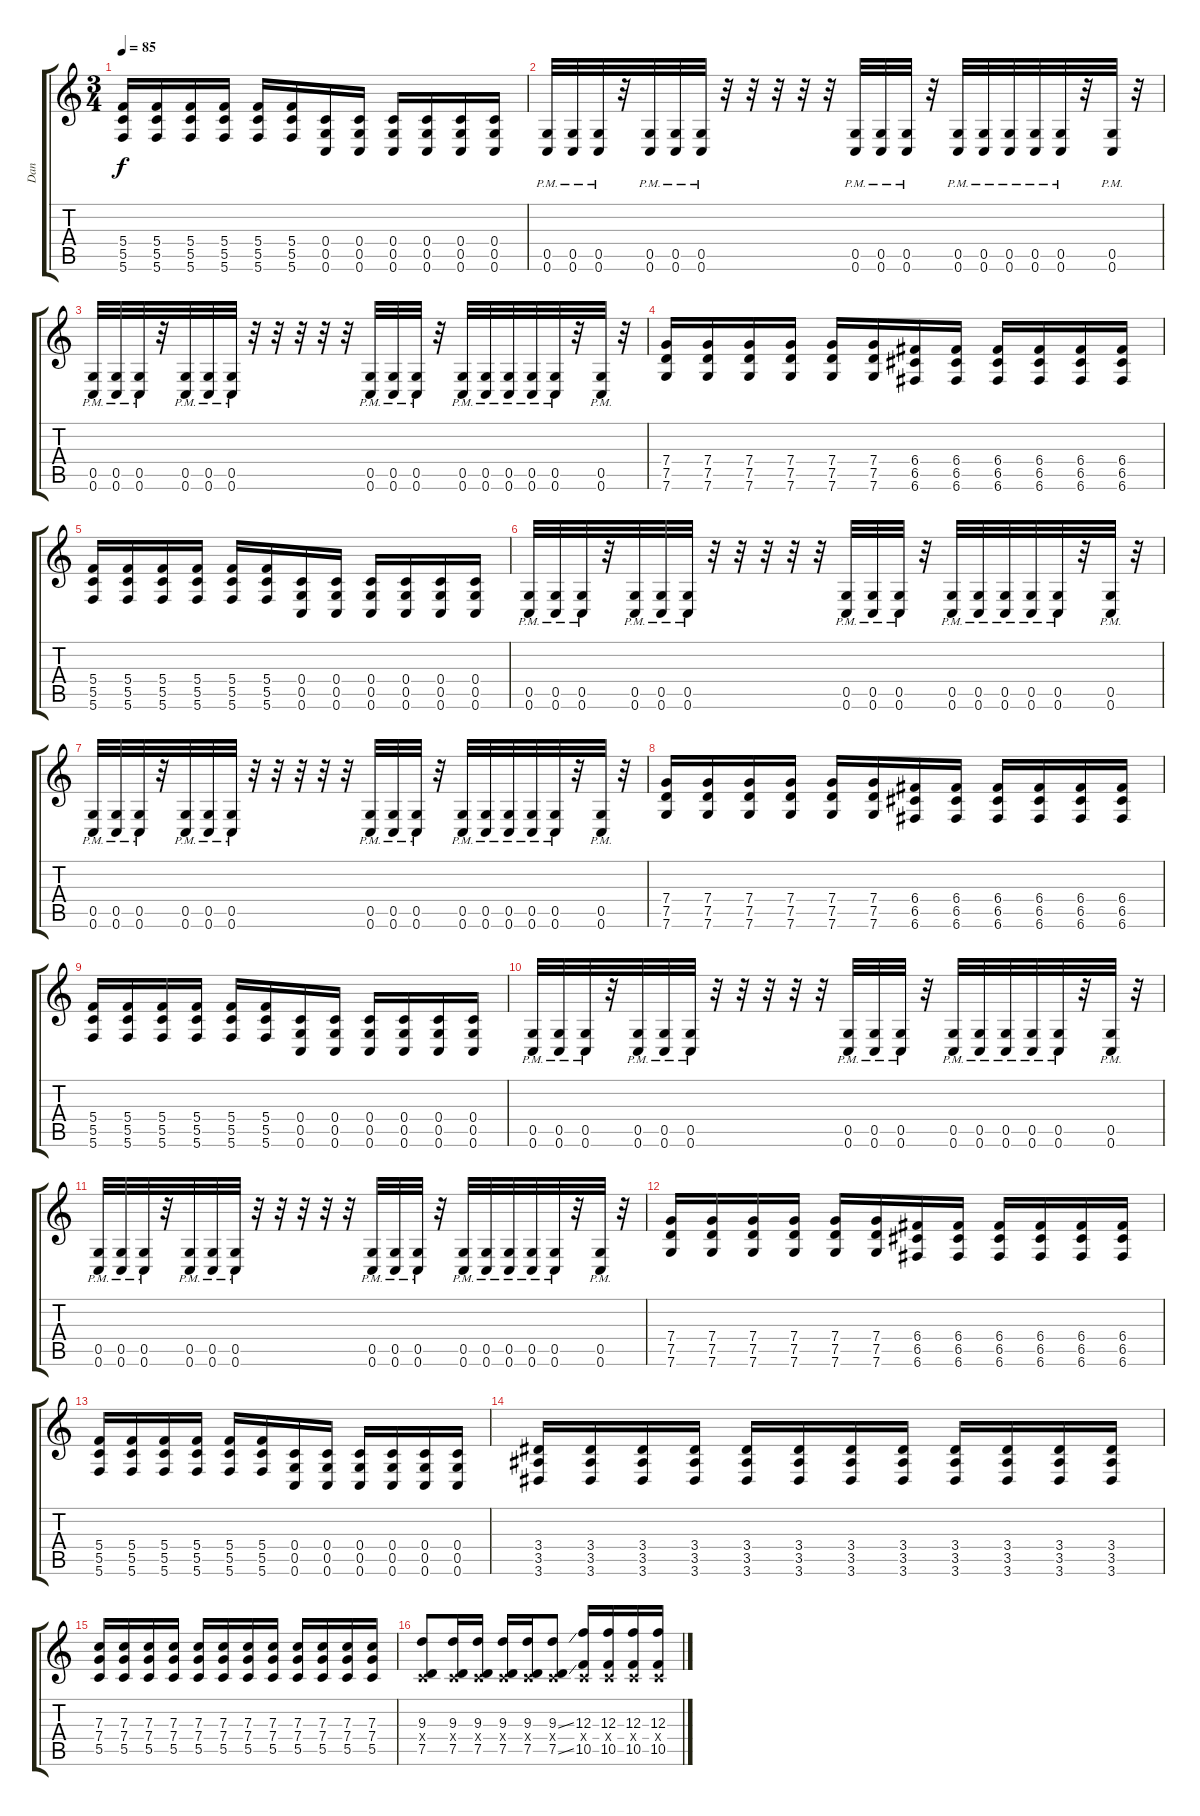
\track ("Dan" "Dan") {instrument overdrivenguitar}
\staff {score tabs}
\tuning (D4 A3 F3 C3 G2 C2) {hide}
\ts (3 4)
\tempo 85
\clef g2
\ks c
(5.4 5.5 5.6).16{dy f} (5.4 5.5 5.6).16 (5.4 5.5 5.6).16 (5.4 5.5 5.6).16 (5.4 5.5 5.6).16 (5.4 5.5 5.6).16 (0.4 0.5 0.6).16 (0.4 0.5 0.6).16 (0.4 0.5 0.6).16 (0.4 0.5 0.6).16 (0.4 0.5 0.6).16 (0.4 0.5 0.6).16 |
(0.5{pm} 0.6{pm}).32 (0.5{pm} 0.6{pm}).32 (0.5{pm} 0.6{pm}).32 r.32 (0.5{pm} 0.6{pm}).32 (0.5{pm} 0.6{pm}).32 (0.5{pm} 0.6{pm}).32 r.32 r.32 r.32 r.32 r.32 (0.5{pm} 0.6{pm}).32 (0.5{pm} 0.6{pm}).32 (0.5{pm} 0.6{pm}).32 r.32 (0.5{pm} 0.6{pm}).32 (0.5{pm} 0.6{pm}).32 (0.5{pm} 0.6{pm}).32 (0.5{pm} 0.6{pm}).32 (0.5{pm} 0.6{pm}).32 r.32 (0.5{pm} 0.6{pm}).32 r.32 |
(0.5{pm} 0.6{pm}).32 (0.5{pm} 0.6{pm}).32 (0.5{pm} 0.6{pm}).32 r.32 (0.5{pm} 0.6{pm}).32 (0.5{pm} 0.6{pm}).32 (0.5{pm} 0.6{pm}).32 r.32 r.32 r.32 r.32 r.32 (0.5{pm} 0.6{pm}).32 (0.5{pm} 0.6{pm}).32 (0.5{pm} 0.6{pm}).32 r.32 (0.5{pm} 0.6{pm}).32 (0.5{pm} 0.6{pm}).32 (0.5{pm} 0.6{pm}).32 (0.5{pm} 0.6{pm}).32 (0.5{pm} 0.6{pm}).32 r.32 (0.5{pm} 0.6{pm}).32 r.32 |
(7.4 7.5 7.6).16 (7.4 7.5 7.6).16 (7.4 7.5 7.6).16 (7.4 7.5 7.6).16 (7.4 7.5 7.6).16 (7.4 7.5 7.6).16 (6.4 6.5 6.6).16 (6.4 6.5 6.6).16 (6.4 6.5 6.6).16 (6.4 6.5 6.6).16 (6.4 6.5 6.6).16 (6.4 6.5 6.6).16 |
(5.4 5.5 5.6).16 (5.4 5.5 5.6).16 (5.4 5.5 5.6).16 (5.4 5.5 5.6).16 (5.4 5.5 5.6).16 (5.4 5.5 5.6).16 (0.4 0.5 0.6).16 (0.4 0.5 0.6).16 (0.4 0.5 0.6).16 (0.4 0.5 0.6).16 (0.4 0.5 0.6).16 (0.4 0.5 0.6).16 |
(0.5{pm} 0.6{pm}).32 (0.5{pm} 0.6{pm}).32 (0.5{pm} 0.6{pm}).32 r.32 (0.5{pm} 0.6{pm}).32 (0.5{pm} 0.6{pm}).32 (0.5{pm} 0.6{pm}).32 r.32 r.32 r.32 r.32 r.32 (0.5{pm} 0.6{pm}).32 (0.5{pm} 0.6{pm}).32 (0.5{pm} 0.6{pm}).32 r.32 (0.5{pm} 0.6{pm}).32 (0.5{pm} 0.6{pm}).32 (0.5{pm} 0.6{pm}).32 (0.5{pm} 0.6{pm}).32 (0.5{pm} 0.6{pm}).32 r.32 (0.5{pm} 0.6{pm}).32 r.32 |
(0.5{pm} 0.6{pm}).32 (0.5{pm} 0.6{pm}).32 (0.5{pm} 0.6{pm}).32 r.32 (0.5{pm} 0.6{pm}).32 (0.5{pm} 0.6{pm}).32 (0.5{pm} 0.6{pm}).32 r.32 r.32 r.32 r.32 r.32 (0.5{pm} 0.6{pm}).32 (0.5{pm} 0.6{pm}).32 (0.5{pm} 0.6{pm}).32 r.32 (0.5{pm} 0.6{pm}).32 (0.5{pm} 0.6{pm}).32 (0.5{pm} 0.6{pm}).32 (0.5{pm} 0.6{pm}).32 (0.5{pm} 0.6{pm}).32 r.32 (0.5{pm} 0.6{pm}).32 r.32 |
(7.4 7.5 7.6).16 (7.4 7.5 7.6).16 (7.4 7.5 7.6).16 (7.4 7.5 7.6).16 (7.4 7.5 7.6).16 (7.4 7.5 7.6).16 (6.4 6.5 6.6).16 (6.4 6.5 6.6).16 (6.4 6.5 6.6).16 (6.4 6.5 6.6).16 (6.4 6.5 6.6).16 (6.4 6.5 6.6).16 |
(5.4 5.5 5.6).16 (5.4 5.5 5.6).16 (5.4 5.5 5.6).16 (5.4 5.5 5.6).16 (5.4 5.5 5.6).16 (5.4 5.5 5.6).16 (0.4 0.5 0.6).16 (0.4 0.5 0.6).16 (0.4 0.5 0.6).16 (0.4 0.5 0.6).16 (0.4 0.5 0.6).16 (0.4 0.5 0.6).16 |
(0.5{pm} 0.6{pm}).32 (0.5{pm} 0.6{pm}).32 (0.5{pm} 0.6{pm}).32 r.32 (0.5{pm} 0.6{pm}).32 (0.5{pm} 0.6{pm}).32 (0.5{pm} 0.6{pm}).32 r.32 r.32 r.32 r.32 r.32 (0.5{pm} 0.6{pm}).32 (0.5{pm} 0.6{pm}).32 (0.5{pm} 0.6{pm}).32 r.32 (0.5{pm} 0.6{pm}).32 (0.5{pm} 0.6{pm}).32 (0.5{pm} 0.6{pm}).32 (0.5{pm} 0.6{pm}).32 (0.5{pm} 0.6{pm}).32 r.32 (0.5{pm} 0.6{pm}).32 r.32 |
(0.5{pm} 0.6{pm}).32 (0.5{pm} 0.6{pm}).32 (0.5{pm} 0.6{pm}).32 r.32 (0.5{pm} 0.6{pm}).32 (0.5{pm} 0.6{pm}).32 (0.5{pm} 0.6{pm}).32 r.32 r.32 r.32 r.32 r.32 (0.5{pm} 0.6{pm}).32 (0.5{pm} 0.6{pm}).32 (0.5{pm} 0.6{pm}).32 r.32 (0.5{pm} 0.6{pm}).32 (0.5{pm} 0.6{pm}).32 (0.5{pm} 0.6{pm}).32 (0.5{pm} 0.6{pm}).32 (0.5{pm} 0.6{pm}).32 r.32 (0.5{pm} 0.6{pm}).32 r.32 |
(7.4 7.5 7.6).16 (7.4 7.5 7.6).16 (7.4 7.5 7.6).16 (7.4 7.5 7.6).16 (7.4 7.5 7.6).16 (7.4 7.5 7.6).16 (6.4 6.5 6.6).16 (6.4 6.5 6.6).16 (6.4 6.5 6.6).16 (6.4 6.5 6.6).16 (6.4 6.5 6.6).16 (6.4 6.5 6.6).16 |
(5.4 5.5 5.6).16 (5.4 5.5 5.6).16 (5.4 5.5 5.6).16 (5.4 5.5 5.6).16 (5.4 5.5 5.6).16 (5.4 5.5 5.6).16 (0.4 0.5 0.6).16 (0.4 0.5 0.6).16 (0.4 0.5 0.6).16 (0.4 0.5 0.6).16 (0.4 0.5 0.6).16 (0.4 0.5 0.6).16 |
(3.4 3.5 3.6).16 (3.4 3.5 3.6).16 (3.4 3.5 3.6).16 (3.4 3.5 3.6).16 (3.4 3.5 3.6).16 (3.4 3.5 3.6).16 (3.4 3.5 3.6).16 (3.4 3.5 3.6).16 (3.4 3.5 3.6).16 (3.4 3.5 3.6).16 (3.4 3.5 3.6).16 (3.4 3.5 3.6).16 |
(7.3 7.4 5.5).16 (7.3 7.4 5.5).16 (7.3 7.4 5.5).16 (7.3 7.4 5.5).16 (7.3 7.4 5.5).16 (7.3 7.4 5.5).16 (7.3 7.4 5.5).16 (7.3 7.4 5.5).16 (7.3 7.4 5.5).16 (7.3 7.4 5.5).16 (7.3 7.4 5.5).16 (7.3 7.4 5.5).16 |
(9.3 0.4{x} 7.5).8 (9.3 0.4{x} 7.5).16 (9.3 0.4{x} 7.5).16 (9.3 0.4{x} 7.5).16 (9.3 0.4{x} 7.5).16 (9.3{ss} 0.4{x} 7.5{ss}).8 (12.3 0.4{x} 10.5).16 (12.3 0.4{x} 10.5).16 (12.3 0.4{x} 10.5).16 (12.3 0.4{x} 10.5).16
